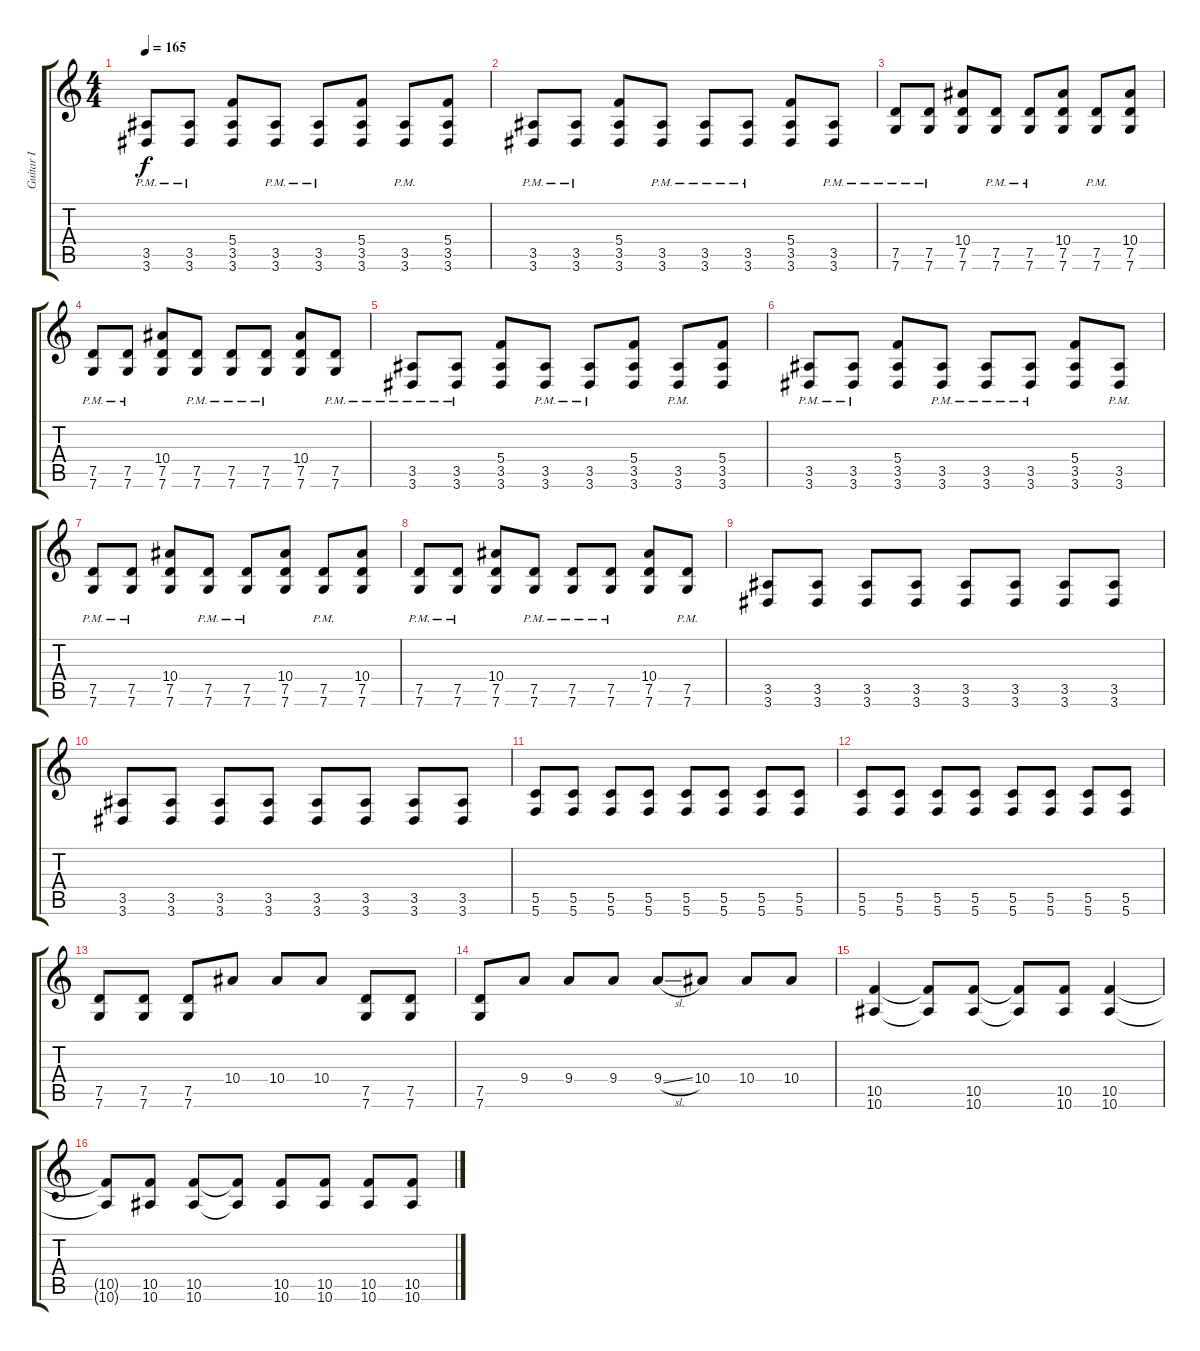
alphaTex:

\track ("Guitar I" "Guitar I") {instrument overdrivenguitar}
\staff {score tabs}
\tuning (D4 A3 F3 C3 G2 C2) {hide}
\ts (4 4)
\tempo 165
\clef g2
\ks c
(3.5 3.6{pm}).8{dy f} (3.5 3.6{pm}).8 (5.4 3.5 3.6).8 (3.5 3.6{pm}).8 (3.5 3.6{pm}).8 (5.4 3.5 3.6).8 (3.5 3.6{pm}).8 (5.4 3.5 3.6).8 |
(3.5 3.6{pm}).8 (3.5 3.6{pm}).8 (5.4 3.5 3.6).8 (3.5 3.6{pm}).8 (3.5 3.6{pm}).8 (3.5 3.6{pm}).8 (5.4 3.5 3.6).8 (3.5{pm} 3.6).8 |
(7.5 7.6{pm}).8 (7.5 7.6{pm}).8 (10.4 7.5 7.6).8 (7.5 7.6{pm}).8 (7.5 7.6{pm}).8 (10.4 7.5 7.6).8 (7.5 7.6{pm}).8 (10.4 7.5 7.6).8 |
(7.5 7.6{pm}).8 (7.5 7.6{pm}).8 (10.4 7.5 7.6).8 (7.5 7.6{pm}).8 (7.5 7.6{pm}).8 (7.5{pm} 7.6).8 (10.4 7.5 7.6).8 (7.5{pm} 7.6).8 |
(3.5 3.6{pm}).8 (3.5 3.6{pm}).8 (5.4 3.5 3.6).8 (3.5 3.6{pm}).8 (3.5 3.6{pm}).8 (5.4 3.5 3.6).8 (3.5 3.6{pm}).8 (5.4 3.5 3.6).8 |
(3.5 3.6{pm}).8 (3.5 3.6{pm}).8 (5.4 3.5 3.6).8 (3.5 3.6{pm}).8 (3.5 3.6{pm}).8 (3.5 3.6{pm}).8 (5.4 3.5 3.6).8 (3.5{pm} 3.6).8 |
(7.5 7.6{pm}).8 (7.5 7.6{pm}).8 (10.4 7.5 7.6).8 (7.5 7.6{pm}).8 (7.5 7.6{pm}).8 (10.4 7.5 7.6).8 (7.5 7.6{pm}).8 (10.4 7.5 7.6).8 |
(7.5 7.6{pm}).8 (7.5 7.6{pm}).8 (10.4 7.5 7.6).8 (7.5 7.6{pm}).8 (7.5 7.6{pm}).8 (7.5{pm} 7.6).8 (10.4 7.5 7.6).8 (7.5{pm} 7.6).8 |
(3.5 3.6).8 (3.5 3.6).8 (3.5 3.6).8 (3.5 3.6).8 (3.5 3.6).8 (3.5 3.6).8 (3.5 3.6).8 (3.5 3.6).8 |
(3.5 3.6).8 (3.5 3.6).8 (3.5 3.6).8 (3.5 3.6).8 (3.5 3.6).8 (3.5 3.6).8 (3.5 3.6).8 (3.5 3.6).8 |
(5.5 5.6).8 (5.5 5.6).8 (5.5 5.6).8 (5.5 5.6).8 (5.5 5.6).8 (5.5 5.6).8 (5.5 5.6).8 (5.5 5.6).8 |
(5.5 5.6).8 (5.5 5.6).8 (5.5 5.6).8 (5.5 5.6).8 (5.5 5.6).8 (5.5 5.6).8 (5.5 5.6).8 (5.5 5.6).8 |
(7.5 7.6).8 (7.5 7.6).8 (7.5 7.6).8 10.4.8 10.4.8 10.4.8 (7.5 7.6).8 (7.5 7.6).8 |
(7.5 7.6).8 9.4.8 9.4.8 9.4.8 9.4{sl}.8 10.4.8 10.4.8 10.4.8 |
(10.5 10.6).4 (10.5{t} 10.6{t}).8 (10.5 10.6).8 (10.5{t} 10.6{t}).8 (10.5 10.6).8 (10.5 10.6).4 |
(10.5{t} 10.6{t}).8 (10.5 10.6).8 (10.5 10.6).8 (10.5{t} 10.6{t}).8 (10.5 10.6).8 (10.5 10.6).8 (10.5 10.6).8 (10.5 10.6).8
